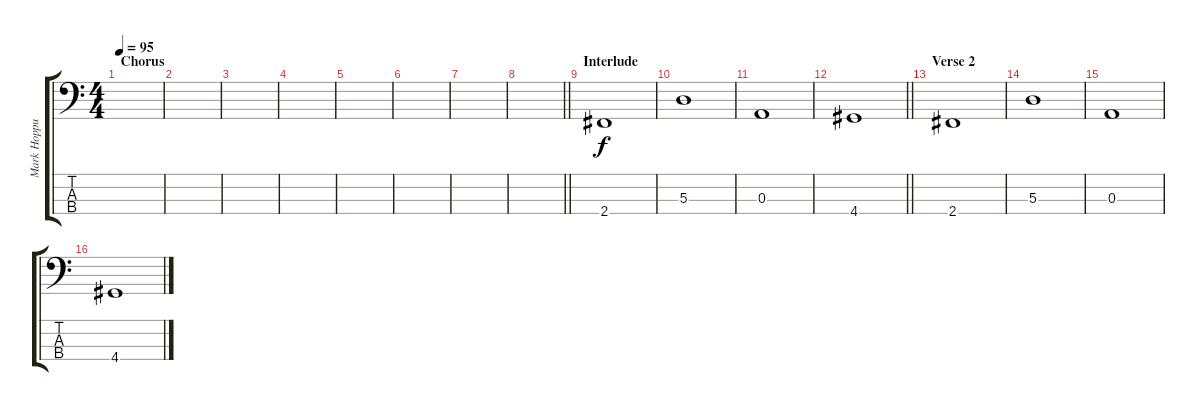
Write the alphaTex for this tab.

\track ("Mark Hoppus [Bass]" "Mark Hoppu") {instrument electricbassfinger}
\staff {score tabs}
\tuning (G2 D2 A1 E1) {hide}
\ts (4 4)
\section ("" "Chorus")
\tempo 95
\clef f4
\ks c
|
|
|
|
|
|
|
\barLineRight lightlight
|
\section ("" "Interlude")
2.4.1 |
5.3.1 |
0.3.1 |
\barLineRight lightlight
4.4.1 |
\section ("" "Verse 2")
2.4.1 |
5.3.1 |
0.3.1 |
4.4.1
